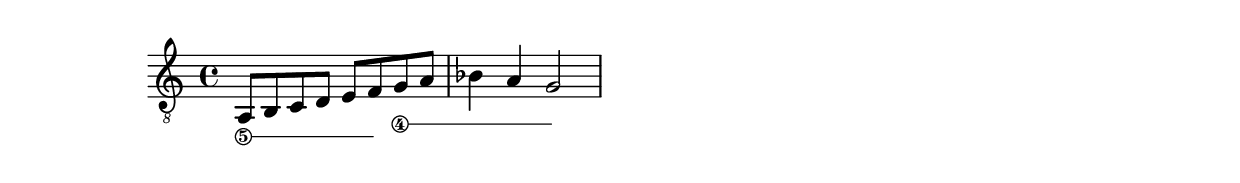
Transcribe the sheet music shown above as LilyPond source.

%% Do not edit this file; it is automatically
%% generated from LSR http://lsr.dsi.unimi.it
%% This file is in the public domain.
\version "2.13.10"

\header {
  lsrtags = "editorial-annotations, text, fretted-strings, tweaks-and-overrides"

  texidoc = "
Make an extender line for string number indications, showing that a
series of notes is supposed to be played all on the same string.

"
  doctitle = "String number extender lines"
} % begin verbatim

stringNumberSpanner =
#(define-music-function (parser location StringNumber) (string?)
  #{
    \override TextSpanner #'style = #'solid
    \override TextSpanner #'font-size = #-5
    \override TextSpanner #'(bound-details left stencil-align-dir-y) = #CENTER
    \override TextSpanner #'(bound-details left text) = \markup { \circle \number $StringNumber }
  #})


\relative c {
  \clef "treble_8"
  \stringNumberSpanner "5"
  \textSpannerDown
  a8\startTextSpan
  b c d e f\stopTextSpan
  \stringNumberSpanner "4"
  g\startTextSpan a
  bes4 a g2\stopTextSpan
}

